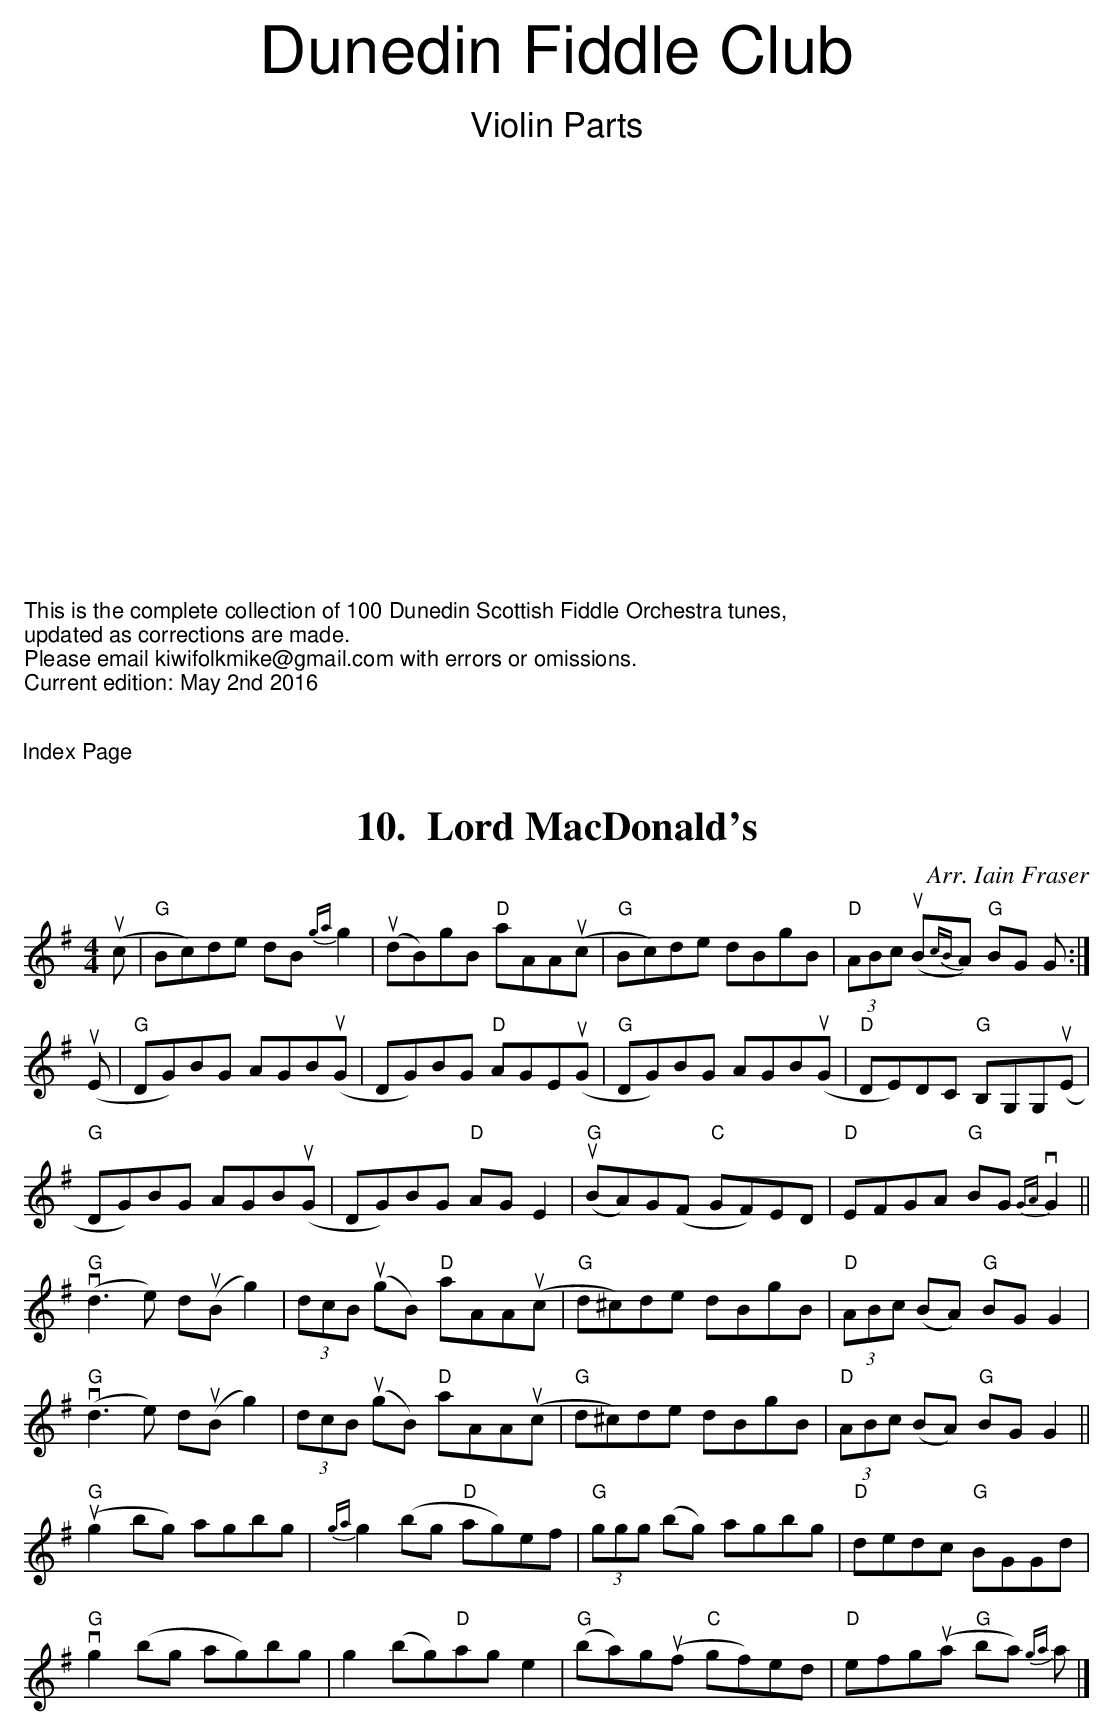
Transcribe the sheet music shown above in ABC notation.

X:1
T:Lord MacDonald's
C:Arr. Iain Fraser
L:1/8
M:4/4
%%score 1 | 2
K:G
V:1
(uc|"G"Bc)de dB {ga}g2|(udB)gB "D"aAA(uc|"G"Bc)de dBgB|"D"(3ABc (uB{cB}A) "G"BG G :|
(uE|"G"DG)BG AGB(uG|DG)BG "D"AGE(uG|"G"DG)BG AGB(uG|"D"DE)DC"G" B,G,G,(uE|
"G"DG)BG AGB(uG|DG)BG "D"AG E2|"G"(uBA)G(F "C"GF)ED|"D"EFGA "G"BG {GA}vG2||
"G"(vd3e) d(uBg2)|(3dcB (ugB)"D" aAA(uc|"G"d^c)de dBgB|"D"(3ABc (BA) "G"BG G2|
"G"(vd3e) d(uBg2)|(3dcB (ugB)"D" aAA(uc|"G"d^c)de dBgB|"D"(3ABc (BA)"G" BG G2||
"G"(ug2 bg) agbg|{ga}g2 (bg "D"ag)ef|"G"(3ggg (bg) agbg|"D"dedc "G"BGGd|
"G"vg2 (bg ag)bg|g2 (bg)"D"ag e2|"G"(ba)g(uf "C"gf)ed|"D"efg(ua"G" ba) {ga}a|]
V:C clef=bass middle=D
z|G3GG2D2|G2D2A2D2|G3GG2G2|D3DG2G:|
z|G,3G,G,2G,2|G,3G,G,2G,2|G,3G,G,2G,2|G3DB,2G,2|
G,3G,G,2G,2|G,3G,G,2G,2|G,3B,C2E2|A,3D G2G,2||
G3GG2G2|G3GA2F2|G3GG2G2|G3DB,2G,2|
G3GG2G2|G3GA2F2|G3GG2G2|G3DB,2G,2||
D2z2G2z2|FGAB c2F2|D2z2G2z2|DEDC B,2G,2|
D2z2G2z2|FGAB c2F2|G2D2E2B,2|CDEF G2A,|]
